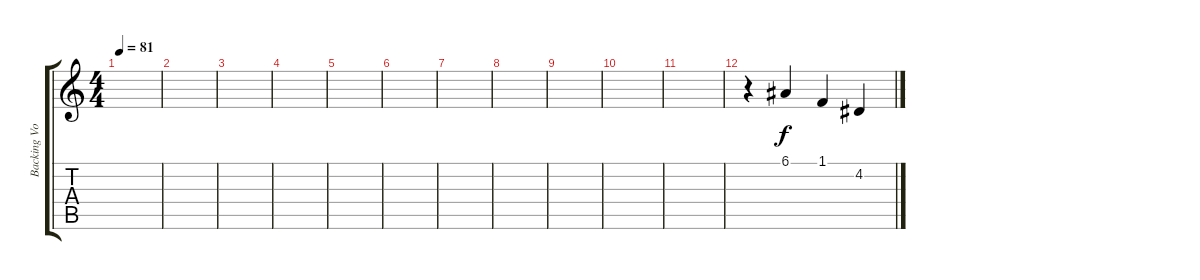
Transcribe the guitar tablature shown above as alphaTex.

\track ("Backing Vocals 2" "Backing Vo") {instrument choiraahs}
\staff {score tabs}
\tuning (E4 B3 G3 D3 A2 E2) {hide}
\ts (4 4)
\tempo 81
\clef g2
\ks c
|
|
|
|
|
|
|
|
|
|
|
r.4 6.1.4 1.1.4 4.2.4
